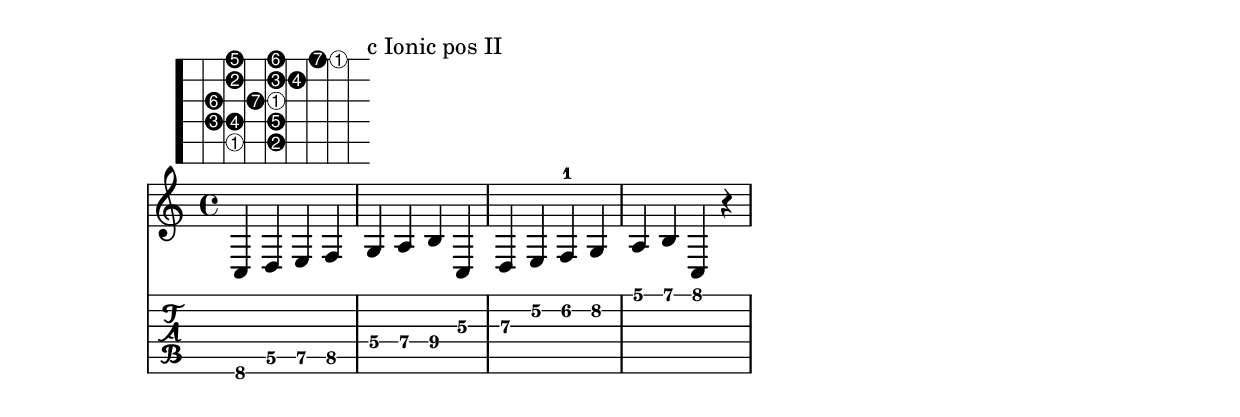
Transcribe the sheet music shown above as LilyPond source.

\version "2.20.0"

% Helper function to invert first elements of scales
#(define (inverted num mod)
   (if (zero? (modulo num mod))
         (list '1 'inverted)
         (list (1+ (modulo num mod)))))

% Expand the (string fret) pairs to valid lilypond syntax
#(define (fret-from-list l1 l2 n1)
   (if  (null? l1) 
        l2 
        (fret-from-list (cdr l1) (append l2 (list (append '(place-fret) (car l1) (inverted (length l2) n1)))) n1)))

% arg1 is the list of (string fret) pairs making up the scale
% arg2 is the number of unique tones in the scale (i.e. 7 for major scale, 5 for pentatonic)
% arg3 is a scale factor used to enlarge the fret diagram
#(define-markup-command (scale-diagramm layout props arg1 arg2 arg3) (list? integer? number?)
   (interpret-markup layout props
    (markup
     (#:override (cons 'size arg3 )
      (#:override '(fret-diagram-details
                    . (
                       (finger-code . in-dot)
                       (number-type . arabic)
                       (label-dir   . -1)
                       (orientation . landscape)
                       (dot-radius  . 0.4)
                       (fret-count  . 8)
                       (top-fret-thickness . 7)))
        #:fret-diagram-verbose
          (fret-from-list arg1 '() arg2))))))


cmajor_posII=\markup\scale-diagramm #'((5 3) (5 5) (4 2) (4 3) (4 5) (3 2) (3 4) 
                                 (3 5) (2 3) (2 5) (2 6) (1 3) (1 5) (1 7) (1 8)) #7 #2.0


global = {
  \key c \major
  \time 4/4
}

\book {
\score {
  <<
    {c^\cmajor_posII d e f g^"c Ionic pos II"      a b c d e f-1 g a b c r}
    \new TabStaff \relative {c d e f g a b c d e f g a b c2}
    \set TabStaff.minimumFret = 5
    \set TabStaff.restrainOpenStrings = ##t    
  >> 
  \layout { }
} 
}
  
